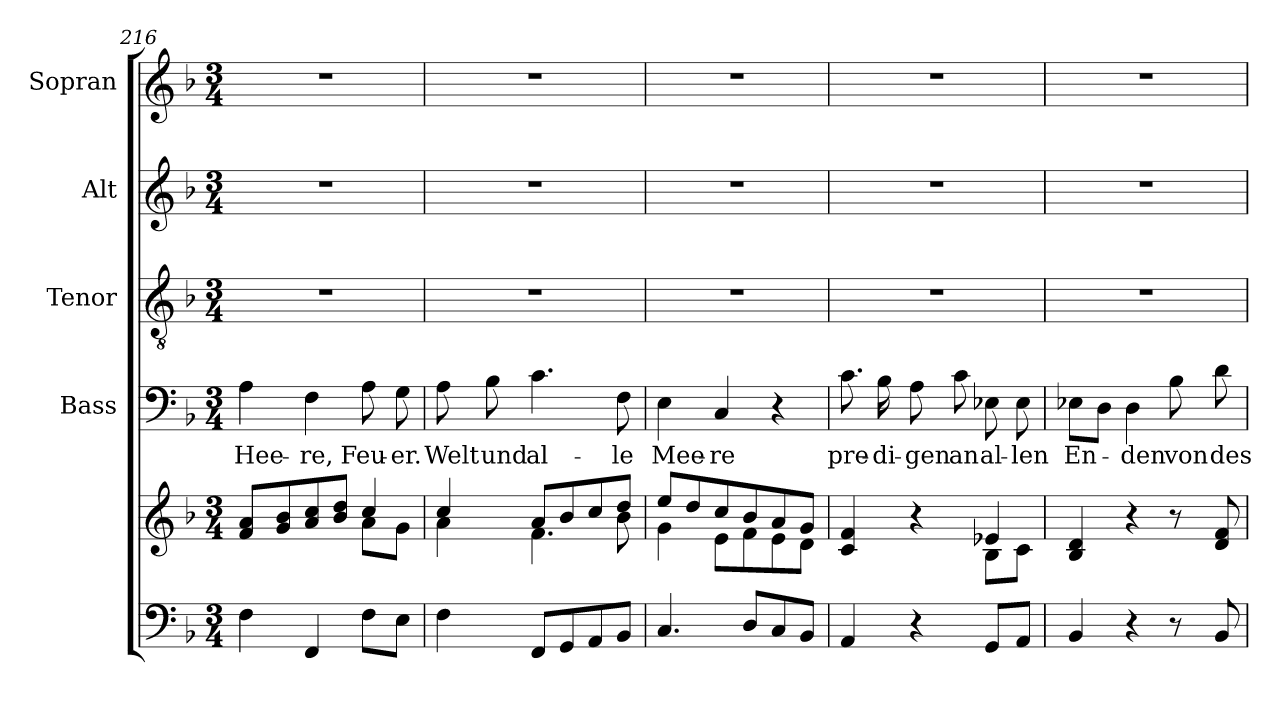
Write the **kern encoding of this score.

**kern	**kern	**kern	**text	**kern	**kern	**kern
*part5	*part5	*part4	*part4	*part3	*part2	*part1
*staff6	*staff5	*staff4	*staff4	*staff3	*staff2	*staff1
*	*	*I"Bass	*	*I"Tenor	*I"Alt	*I"Sopran
*	*	*I'B.	*	*I'T.	*I'A.	*I'S.
!!LO:PB:g=z
*clefF4	*clefG2	*clefF4	*	*clefGv2	*clefG2	*clefG2
*k[b-]	*k[b-]	*k[b-]	*	*k[b-]	*k[b-]	*k[b-]
*F:	*F:	*F:	*	*F:	*F:	*F:
*M3/4	*M3/4	*M3/4	*	*M3/4	*M3/4	*M3/4
=216	=216	=216	=216	=216	=216	=216
*	*^	*	*	*	*	*
!	!	!	!	!LO:LY:b	!	!	!
4F\	8f/ 8a/L	2g\yy	4A\	Hee-	2.r	2.r	2.r
.	8g/ 8b-/	.	.	.	.	.	.
!	!	!	!	!LO:LY:b	!	!	!
4FF/	8a/ 8cc/	.	4F\	-re,	.	.	.
.	8b-/ 8dd/J	.	.	.	.	.	.
!	!	!	!	!LO:LY:b	!	!	!
8F\L	4cc/	8a\L	8A\	Feu-	.	.	.
!	!	!	!	!LO:LY:b	!	!	!
8E\J	.	8g\J	8G\	-er.	.	.	.
=217	=217	=217	=217	=217	=217	=217	=217
!	!	!	!	!LO:LY:b	!	!	!
4F\	4cc/	4a\	8A\	Welt	2.r	2.r	2.r
!	!	!	!	!LO:LY:b	!	!	!
.	.	.	8B-\	und	.	.	.
!	!	!	!	!LO:LY:b	!	!	!
8FF/L	8a/L	4.f\	4.c\	al-	.	.	.
8GG/	8b-/	.	.	.	.	.	.
8AA/	8cc/	.	.	.	.	.	.
!	!	!	!	!LO:LY:b	!	!	!
8BB-/J	8dd/J	8b-\	8F\	-le	.	.	.
=218	=218	=218	=218	=218	=218	=218	=218
!	!	!	!	!LO:LY:b	!	!	!
4.C/	8ee/L	4g\	4E\	Mee-	2.r	2.r	2.r
.	8dd/	.	.	.	.	.	.
!	!	!	!	!LO:LY:b	!	!	!
.	8cc/	8e\L	4C/	-re	.	.	.
8D/L	8b-/	8f\	.	.	.	.	.
8C/	8a/	8e\	4r	.	.	.	.
8BB-/J	8g/J	8d\J	.	.	.	.	.
=219	=219	=219	=219	=219	=219	=219	=219
!	!	!	!	!LO:LY:b	!	!	!
4AA/	4c/ 4f/	2ryy	8.c\	pre-	2.r	2.r	2.r
!	!	!	!	!LO:LY:b	!	!	!
.	.	.	16B-\	-di-	.	.	.
!	!	!	!	!LO:LY:b	!	!	!
4r	4r	.	8A\	-gen	.	.	.
!	!	!	!	!LO:LY:b	!	!	!
.	.	.	8c\	an	.	.	.
!	!	!	!	!LO:LY:b	!	!	!
8GG/L	4e-X/	8B-\L	8E-X\	al-	.	.	.
!	!	!	!	!LO:LY:b	!	!	!
8AA/J	.	8c\J	8E-\	-len	.	.	.
=220	=220	=220	=220	=220	=220	=220	=220
!	!	!	!	!LO:LY:b	!	!	!
*	*v	*v	*	*	*	*	*
4BB-/	4B-/ 4d/	8E-X\L	En-	2.r	2.r	2.r
.	.	8D\J	.	.	.	.
!	!	!	!LO:LY:b	!	!	!
4r	4r	4D\	-den	.	.	.
!	!	!	!LO:LY:b	!	!	!
8r	8r	8B-\	von	.	.	.
!	!	!	!LO:LY:b	!	!	!
8BB-/	8d/ 8f/	8d\	des	.	.	.
=	=	=	=	=	=	=
*-	*-	*-	*-	*-	*-	*-
